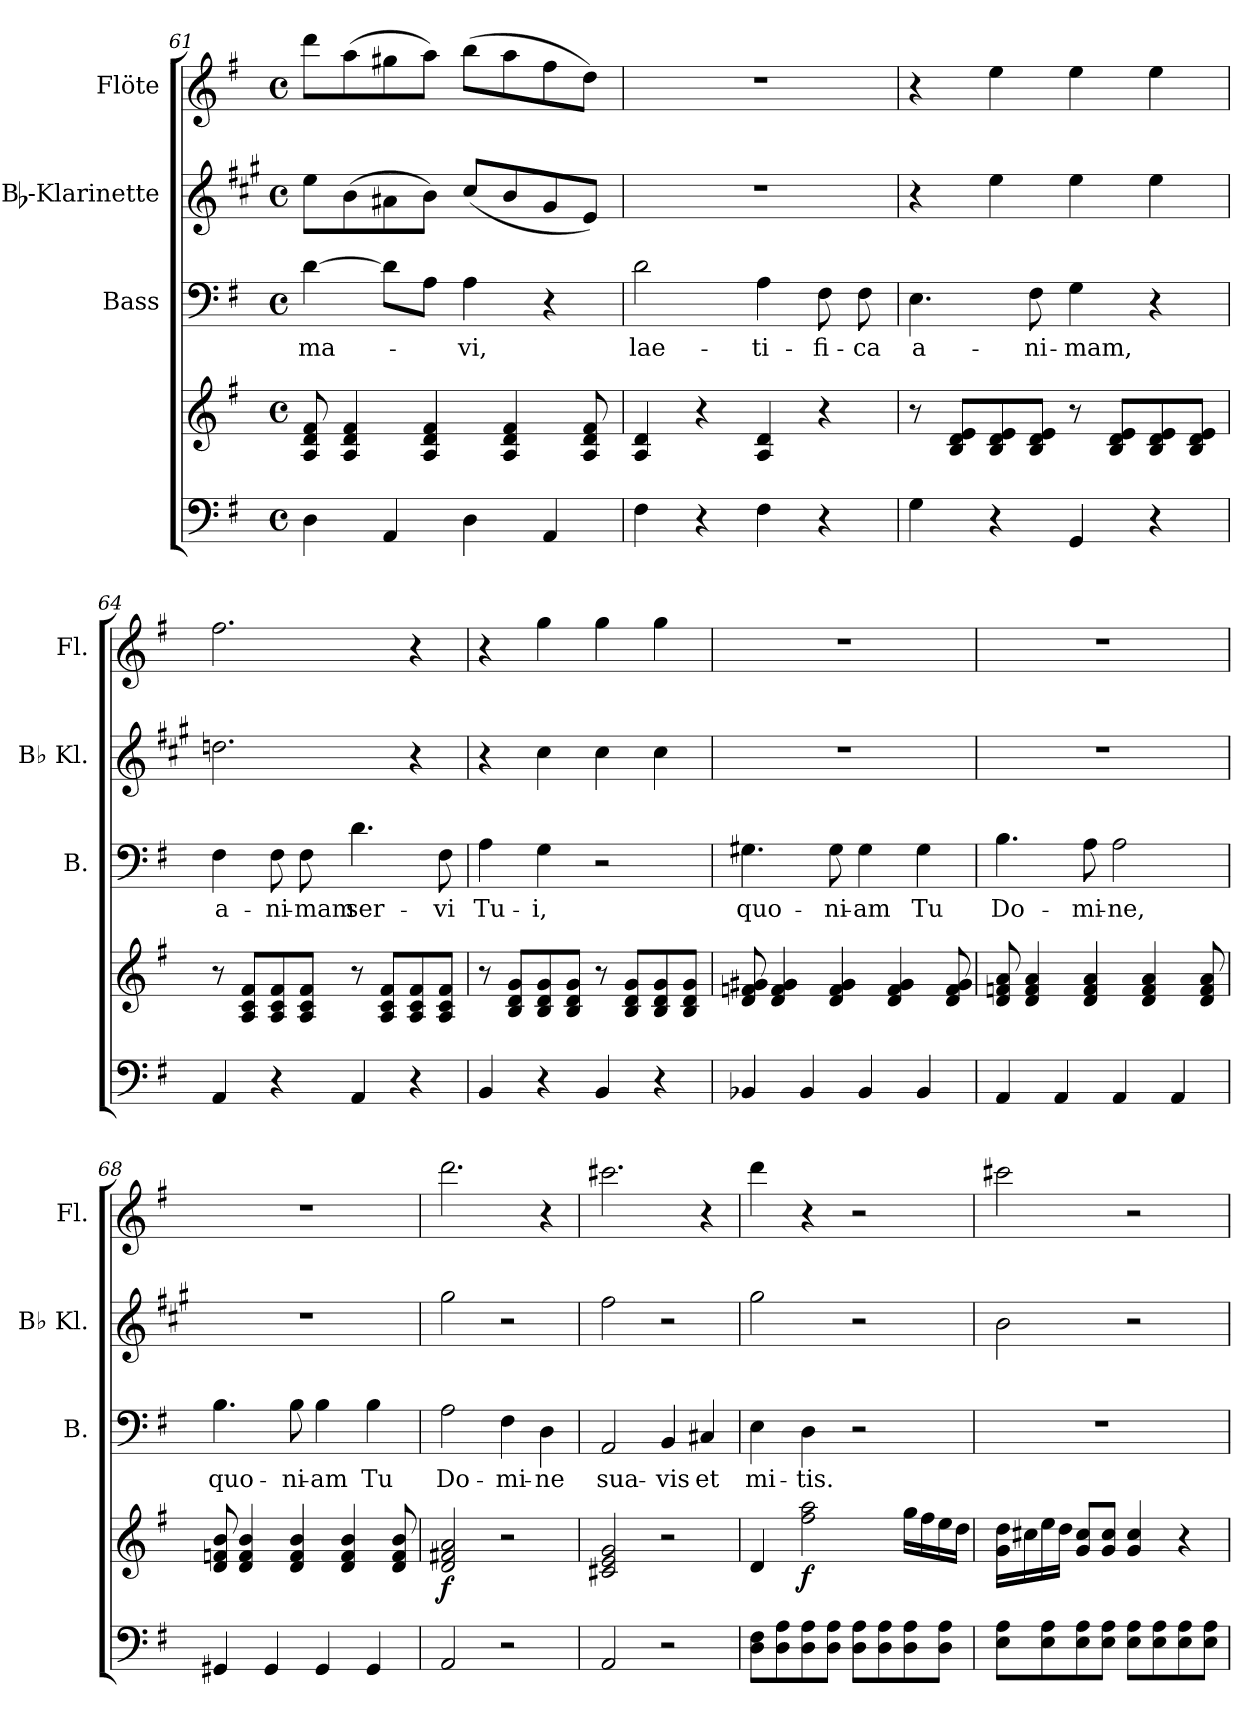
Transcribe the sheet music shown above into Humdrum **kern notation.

**kern	**kern	**dynam	**kern	**text	**kern	**kern
*part4	*part4	*part4	*part3	*part3	*part2	*part1
*staff5	*staff4	*staff4/5	*staff3	*staff3	*staff2	*staff1
*	*	*	*I"Bass	*	*I"Bb-Klarinette	*I"Flöte
*	*	*	*I'B.	*	*I'Bb Kl.	*I'Fl.
!!LO:PB:g=z
*clefF4	*clefG2	*	*clefF4	*	*clefG2	*clefG2
*	*	*	*	*	*ITrd1c2	*
*k[f#]	*k[f#]	*	*k[f#]	*	*k[f#]	*k[f#]
*G:	*G:	*	*G:	*	*G:	*G:
*M4/4	*M4/4	*	*M4/4	*	*M4/4	*M4/4
*met(c)	*met(c)	*	*met(c)	*	*met(c)	*met(c)
=61	=61	=61	=61	=61	=61	=61
!	!	!	!	!LO:LY:b	!	!
4D\	8A/ 8d/ 8f#/	.	[4d\	-ma-	8dd\L	8ddd\L
.	4A/ 4d/ 4f#/	.	.	.	(>8a\	(>8aa\
4AA/	.	.	8d\L]	.	8g#X\	8gg#X\
.	4A/ 4d/ 4f#/	.	8A\J	.	8a\J)	8aa\J)
!	!	!	!	!LO:LY:b	!	!
4D\	.	.	4A\	-vi,	(<8b/L	(>8bb\L
.	4A/ 4d/ 4f#/	.	.	.	8a/	8aa\
4AA/	.	.	4r	.	8f#/	8ff#\
.	8A/ 8d/ 8f#/	.	.	.	8d/J)	8dd\J)
=62	=62	=62	=62	=62	=62	=62
!	!	!	!	!LO:LY:b	!	!
4F#\	4A/ 4d/	.	2d\	lae-	1r	1r
4r	4r	.	.	.	.	.
!	!	!	!	!LO:LY:b	!	!
4F#\	4A/ 4d/	.	4A\	-ti-	.	.
!	!	!	!	!LO:LY:b	!	!
4r	4r	.	8F#\	-fi-	.	.
!	!	!	!	!LO:LY:b	!	!
.	.	.	8F#\	-ca	.	.
=63	=63	=63	=63	=63	=63	=63
!	!	!	!	!LO:LY:b	!	!
4G\	8r	.	4.E\	a-	4r	4r
.	8B/ 8d/ 8e/L	.	.	.	.	.
4r	8B/ 8d/ 8e/	.	.	.	4dd\	4ee\
!	!	!	!	!LO:LY:b	!	!
.	8B/ 8d/ 8e/J	.	8F#\	-ni-	.	.
!	!	!	!	!LO:LY:b	!	!
4GG/	8r	.	4G\	-mam,	4dd\	4ee\
.	8B/ 8d/ 8e/L	.	.	.	.	.
4r	8B/ 8d/ 8e/	.	4r	.	4dd\	4ee\
.	8B/ 8d/ 8e/J	.	.	.	.	.
!!LO:LB:g=z
=64	=64	=64	=64	=64	=64	=64
!	!	!	!	!LO:LY:b	!	!
4AA/	8r	.	4F#\	a-	2.ccn\	2.ff#\
.	8A/ 8c/ 8f#/L	.	.	.	.	.
!	!	!	!	!LO:LY:b	!	!
4r	8A/ 8c/ 8f#/	.	8F#\	-ni-	.	.
!	!	!	!	!LO:LY:b	!	!
.	8A/ 8c/ 8f#/J	.	8F#\	-mam	.	.
!	!	!	!	!LO:LY:b	!	!
4AA/	8r	.	4.d\	ser-	.	.
.	8A/ 8c/ 8f#/L	.	.	.	.	.
4r	8A/ 8c/ 8f#/	.	.	.	4r	4r
!	!	!	!	!LO:LY:b	!	!
.	8A/ 8c/ 8f#/J	.	8F#\	-vi	.	.
=65	=65	=65	=65	=65	=65	=65
!	!	!	!	!LO:LY:b	!	!
4BB/	8r	.	4A\	Tu-	4r	4r
.	8B/ 8d/ 8g/L	.	.	.	.	.
!	!	!	!	!LO:LY:b	!	!
4r	8B/ 8d/ 8g/	.	4G\	-i,	4b\	4gg\
.	8B/ 8d/ 8g/J	.	.	.	.	.
4BB/	8r	.	2r	.	4b\	4gg\
.	8B/ 8d/ 8g/L	.	.	.	.	.
4r	8B/ 8d/ 8g/	.	.	.	4b\	4gg\
.	8B/ 8d/ 8g/J	.	.	.	.	.
=66	=66	=66	=66	=66	=66	=66
!	!	!	!	!LO:LY:b	!	!
4BB-X/	8d/ 8fn/ 8g#X/	.	4.G#X\	quo-	1r	1r
.	4d/ 4f/ 4g#/	.	.	.	.	.
4BB-/	.	.	.	.	.	.
!	!	!	!	!LO:LY:b	!	!
.	4d/ 4f/ 4g#/	.	8G#\	-ni-	.	.
!	!	!	!	!LO:LY:b	!	!
4BB-/	.	.	4G#\	-am	.	.
.	4d/ 4f/ 4g#/	.	.	.	.	.
!	!	!	!	!LO:LY:b	!	!
4BB-/	.	.	4G#\	Tu	.	.
.	8d/ 8f/ 8g#/	.	.	.	.	.
!!LO:PB:g=z
=67	=67	=67	=67	=67	=67	=67
!	!	!	!	!LO:LY:b	!	!
4AA/	8d/ 8fn/ 8a/	.	4.B\	Do-	1r	1r
.	4d/ 4f/ 4a/	.	.	.	.	.
4AA/	.	.	.	.	.	.
!	!	!	!	!LO:LY:b	!	!
.	4d/ 4f/ 4a/	.	8A\	-mi-	.	.
!	!	!	!	!LO:LY:b	!	!
4AA/	.	.	2A\	-ne,	.	.
.	4d/ 4f/ 4a/	.	.	.	.	.
4AA/	.	.	.	.	.	.
.	8d/ 8f/ 8a/	.	.	.	.	.
=68	=68	=68	=68	=68	=68	=68
!	!	!	!	!LO:LY:b	!	!
4GG#X/	8d/ 8fn/ 8b/	.	4.B\	quo-	1r	1r
.	4d/ 4f/ 4b/	.	.	.	.	.
4GG#/	.	.	.	.	.	.
!	!	!	!	!LO:LY:b	!	!
.	4d/ 4f/ 4b/	.	8B\	-ni-	.	.
!	!	!	!	!LO:LY:b	!	!
4GG#/	.	.	4B\	-am	.	.
.	4d/ 4f/ 4b/	.	.	.	.	.
!	!	!	!	!LO:LY:b	!	!
4GG#/	.	.	4B\	Tu	.	.
.	8d/ 8f/ 8b/	.	.	.	.	.
=69	=69	=69	=69	=69	=69	=69
!	!	!LO:DY:b	!	!LO:LY:b	!	!
2AA/	2d/ 2f#X/ 2a/	f	2A\	Do-	2ff#\	2.ddd\
!	!	!	!	!LO:LY:b	!	!
2r	2r	.	4F#\	-mi-	2r	.
!	!	!	!	!LO:LY:b	!	!
.	.	.	4D\	-ne	.	4r
=70	=70	=70	=70	=70	=70	=70
!	!	!	!	!LO:LY:b	!	!
2AA/	2c#X/ 2e/ 2g/	.	2AA/	sua-	2ee\	2.ccc#X\
!	!	!	!	!LO:LY:b	!	!
2r	2r	.	4BB/	-vis	2r	.
!	!	!	!	!LO:LY:b	!	!
.	.	.	4C#X/	et	.	4r
!!LO:LB:g=z
=71	=71	=71	=71	=71	=71	=71
!	!	!	!	!LO:LY:b	!	!
8D\ 8F#\L	4d/	.	4E\	mi-	2ff#\	4ddd\
8D\ 8A\	.	.	.	.	.	.
!	!	!LO:DY:b	!	!LO:LY:b	!	!
8D\ 8A\	2ff#\ 2aa\	f	4D\	-tis.	.	4r
8D\ 8A\J	.	.	.	.	.	.
8D\ 8A\L	.	.	2r	.	2r	2r
8D\ 8A\	.	.	.	.	.	.
8D\ 8A\	16gg\LL	.	.	.	.	.
.	16ff#\	.	.	.	.	.
8D\ 8A\J	16ee\	.	.	.	.	.
.	16dd\JJ	.	.	.	.	.
=72	=72	=72	=72	=72	=72	=72
8E\ 8A\L	16g\ 16dd\LL	.	1r	.	2a\	2ccc#X\
.	16cc#X\	.	.	.	.	.
8E\ 8A\	16ee\	.	.	.	.	.
.	16dd\JJ	.	.	.	.	.
8E\ 8A\	8g/ 8cc#/L	.	.	.	.	.
8E\ 8A\J	8g/ 8cc#/J	.	.	.	.	.
8E\ 8A\L	4g/ 4cc#/	.	.	.	2r	2r
8E\ 8A\	.	.	.	.	.	.
8E\ 8A\	4r	.	.	.	.	.
8E\ 8A\J	.	.	.	.	.	.
=	=	=	=	=	=	=
*-	*-	*-	*-	*-	*-	*-
